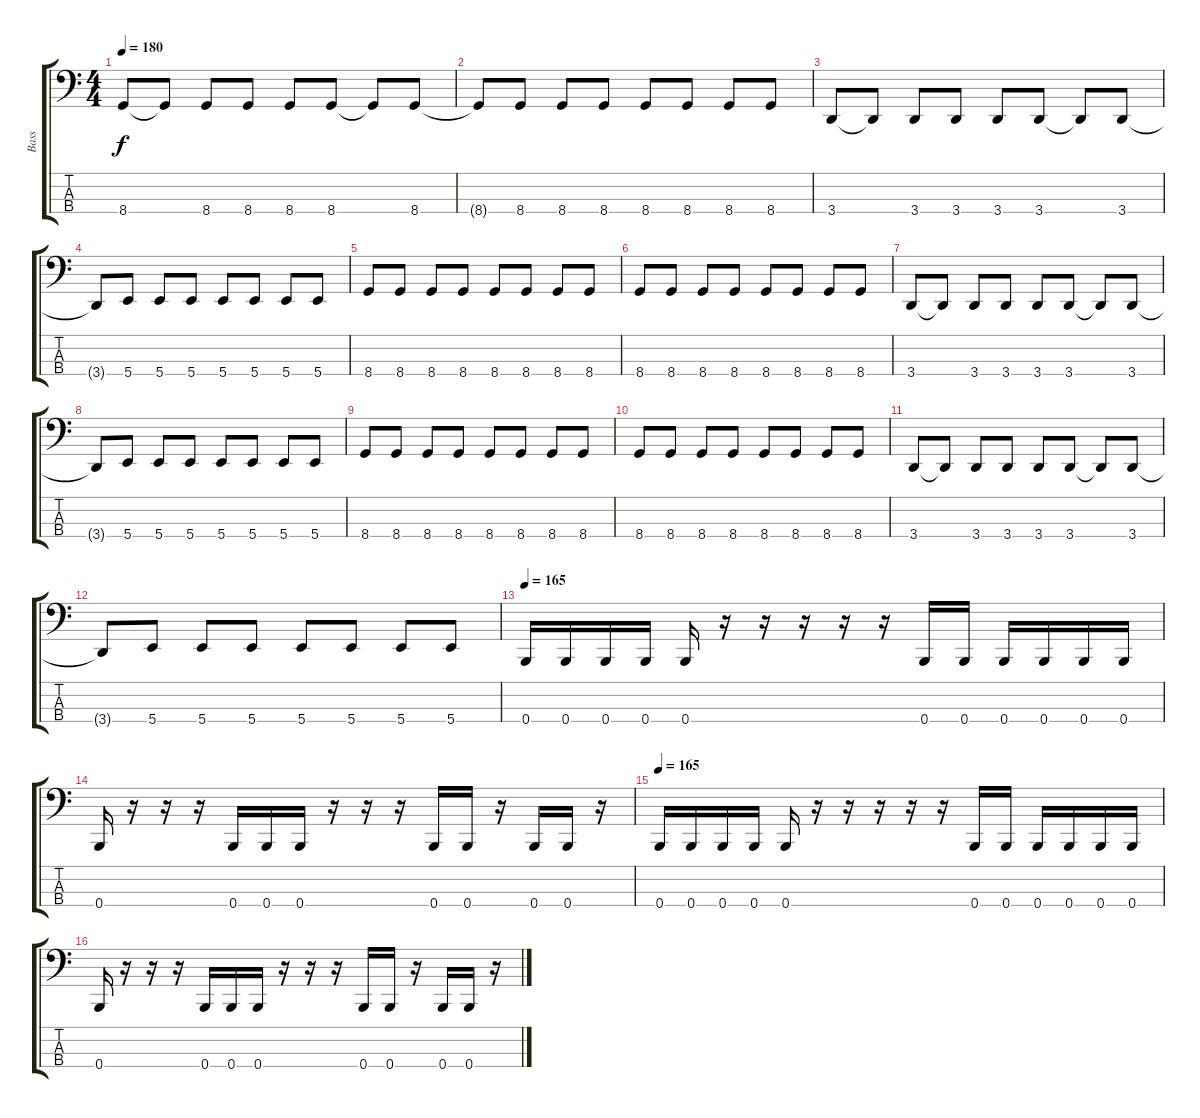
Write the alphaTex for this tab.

\track ("Bass" "Bass") {instrument electricbasspick}
\staff {score tabs}
\tuning (E2 B1 Gb1 B0) {hide}
\ts (4 4)
\tempo 180
\clef f4
\ks c
8.4.8{dy f} 8.4{t}.8 8.4.8 8.4.8 8.4.8 8.4.8 8.4{t}.8 8.4.8 |
8.4{t}.8 8.4.8 8.4.8 8.4.8 8.4.8 8.4.8 8.4.8 8.4.8 |
3.4.8 3.4{t}.8 3.4.8 3.4.8 3.4.8 3.4.8 3.4{t}.8 3.4.8 |
3.4{t}.8 5.4.8 5.4.8 5.4.8 5.4.8 5.4.8 5.4.8 5.4.8 |
8.4.8 8.4.8 8.4.8 8.4.8 8.4.8 8.4.8 8.4.8 8.4.8 |
8.4.8 8.4.8 8.4.8 8.4.8 8.4.8 8.4.8 8.4.8 8.4.8 |
3.4.8 3.4{t}.8 3.4.8 3.4.8 3.4.8 3.4.8 3.4{t}.8 3.4.8 |
3.4{t}.8 5.4.8 5.4.8 5.4.8 5.4.8 5.4.8 5.4.8 5.4.8 |
8.4.8 8.4.8 8.4.8 8.4.8 8.4.8 8.4.8 8.4.8 8.4.8 |
8.4.8 8.4.8 8.4.8 8.4.8 8.4.8 8.4.8 8.4.8 8.4.8 |
3.4.8 3.4{t}.8 3.4.8 3.4.8 3.4.8 3.4.8 3.4{t}.8 3.4.8 |
3.4{t}.8 5.4.8 5.4.8 5.4.8 5.4.8 5.4.8 5.4.8 5.4.8 |
\tempo 165
0.4.16 0.4.16 0.4.16 0.4.16 0.4.16 r.16 r.16 r.16 r.16 r.16 0.4.16 0.4.16 0.4.16 0.4.16 0.4.16 0.4.16 |
0.4.16 r.16 r.16 r.16 0.4.16 0.4.16 0.4.16 r.16 r.16 r.16 0.4.16 0.4.16 r.16 0.4.16 0.4.16 r.16 |
\tempo 165
0.4.16 0.4.16 0.4.16 0.4.16 0.4.16 r.16 r.16 r.16 r.16 r.16 0.4.16 0.4.16 0.4.16 0.4.16 0.4.16 0.4.16 |
0.4.16 r.16 r.16 r.16 0.4.16 0.4.16 0.4.16 r.16 r.16 r.16 0.4.16 0.4.16 r.16 0.4.16 0.4.16 r.16
